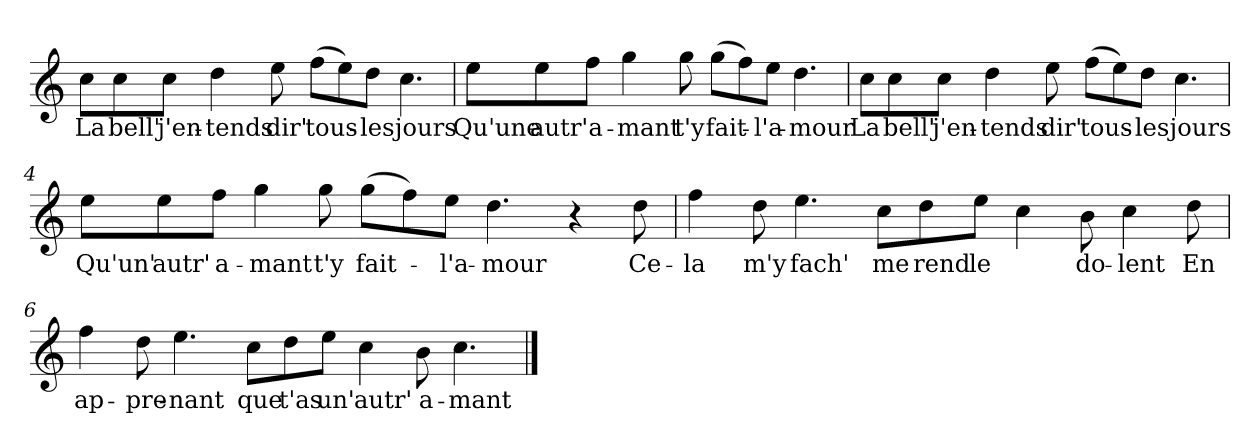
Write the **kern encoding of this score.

**kern	**text
*part1	*part1
*staff1	*staff1
*clefG2	*
*k[]	*
*C:	*
=1	=1
!	!LO:LY:b
8cc\L	La
!	!LO:LY:b
8cc\	bell'
!	!LO:LY:b
8cc\J	j'en-
!	!LO:LY:b
4dd\	-tends
!	!LO:LY:b
8ee\	dir'
!	!LO:LY:b
(>8ff\L	tous-
8ee\)	.
!	!LO:LY:b
8dd\J	-les
!	!LO:LY:b
4.cc\	jours
=2	=2
!	!LO:LY:b
8ee\L	Qu'une
!	!LO:LY:b
8ee\	autr'
!	!LO:LY:b
8ff\J	a-
!	!LO:LY:b
4gg\	-mant
!	!LO:LY:b
8gg\	t'y
!	!LO:LY:b
(>8gg\L	fait-
8ff\)	.
!	!LO:LY:b
8ee\J	-l'a-
!	!LO:LY:b
4.dd\	-mour
!!LO:LB:g=z
=3	=3
!	!LO:LY:b
8cc\L	La
!	!LO:LY:b
8cc\	bell'
!	!LO:LY:b
8cc\J	j'en-
!	!LO:LY:b
4dd\	-tends
!	!LO:LY:b
8ee\	dir'
!	!LO:LY:b
(>8ff\L	tous-
8ee\)	.
!	!LO:LY:b
8dd\J	-les
!	!LO:LY:b
4.cc\	jours
=4	=4
!	!LO:LY:b
8ee\L	Qu'un'
!	!LO:LY:b
8ee\	autr'
!	!LO:LY:b
8ff\J	a-
!	!LO:LY:b
4gg\	-mant
!	!LO:LY:b
8gg\	t'y
!	!LO:LY:b
(>8gg\L	fait-
8ff\)	.
!	!LO:LY:b
8ee\J	-l'a-
!	!LO:LY:b
4.dd\	-mour
4r	.
!	!LO:LY:b
8dd\	Ce-
!!LO:LB:g=z
=5	=5
!	!LO:LY:b
4ff\	-la
!	!LO:LY:b
8dd\	m'y
!	!LO:LY:b
4.ee\	fach'
!	!LO:LY:b
8cc\L	me
!	!LO:LY:b
8dd\	rend
!	!LO:LY:b
8ee\J	le
4cc\	.
!	!LO:LY:b
8b\	do-
!	!LO:LY:b
4cc\	-lent
!	!LO:LY:b
8dd\	En
=6	=6
!	!LO:LY:b
4ff\	ap-
!	!LO:LY:b
8dd\	-pre-
!	!LO:LY:b
4.ee\	-nant
!	!LO:LY:b
8cc\L	que
!	!LO:LY:b
8dd\	t'as
!	!LO:LY:b
8ee\J	un'
!	!LO:LY:b
4cc\	autr'
!	!LO:LY:b
8b\	a-
!	!LO:LY:b
4.cc\	-mant
==	==
*-	*-
